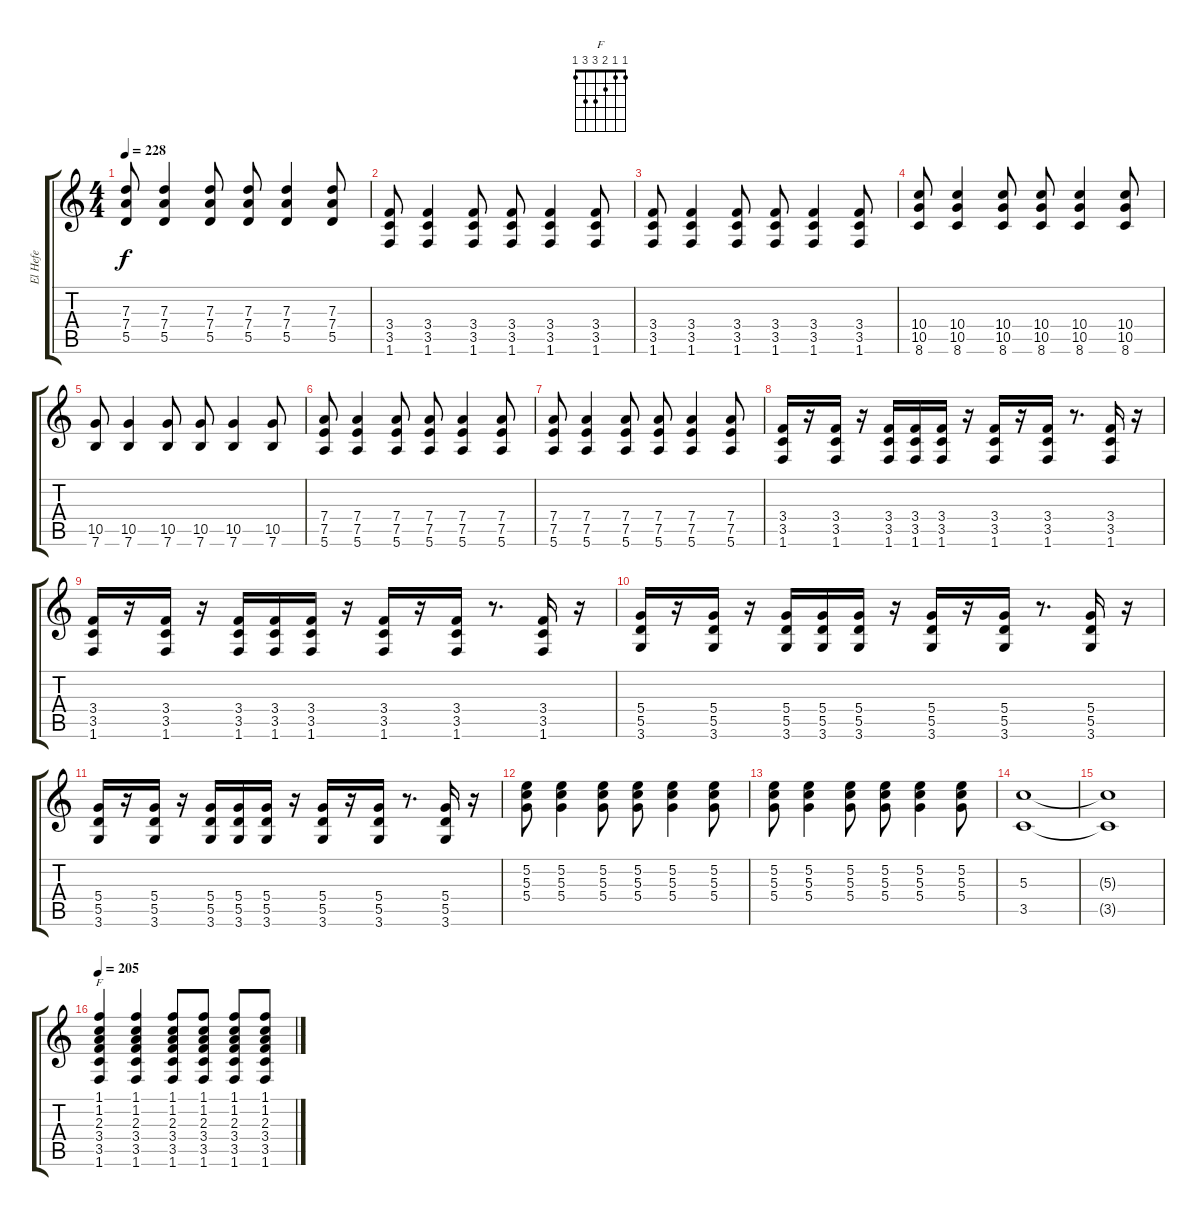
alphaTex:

\track ("El Hefe" "El Hefe") {instrument overdrivenguitar}
\staff {score tabs}
\tuning (E4 B3 G3 D3 A2 E2) {hide}
\chord ("F" 1 1 2 3 3 1)
\ts (4 4)
\tempo 228
\clef g2
\ks c
(7.3 7.4 5.5).8{dy f} (7.3 7.4 5.5).4 (7.3 7.4 5.5).8 (7.3 7.4 5.5).8 (7.3 7.4 5.5).4 (7.3 7.4 5.5).8 |
(3.4 3.5 1.6).8 (3.4 3.5 1.6).4 (3.4 3.5 1.6).8 (3.4 3.5 1.6).8 (3.4 3.5 1.6).4 (3.4 3.5 1.6).8 |
(3.4 3.5 1.6).8 (3.4 3.5 1.6).4 (3.4 3.5 1.6).8 (3.4 3.5 1.6).8 (3.4 3.5 1.6).4 (3.4 3.5 1.6).8 |
(10.4 10.5 8.6).8 (10.4 10.5 8.6).4 (10.4 10.5 8.6).8 (10.4 10.5 8.6).8 (10.4 10.5 8.6).4 (10.4 10.5 8.6).8 |
(10.5 7.6).8 (10.5 7.6).4 (10.5 7.6).8 (10.5 7.6).8 (10.5 7.6).4 (10.5 7.6).8 |
(7.4 7.5 5.6).8 (7.4 7.5 5.6).4 (7.4 7.5 5.6).8 (7.4 7.5 5.6).8 (7.4 7.5 5.6).4 (7.4 7.5 5.6).8 |
(7.4 7.5 5.6).8 (7.4 7.5 5.6).4 (7.4 7.5 5.6).8 (7.4 7.5 5.6).8 (7.4 7.5 5.6).4 (7.4 7.5 5.6).8 |
(3.4 3.5 1.6).16 r.16 (3.4 3.5 1.6).16 r.16 (3.4 3.5 1.6).16 (3.4 3.5 1.6).16 (3.4 3.5 1.6).16 r.16 (3.4 3.5 1.6).16 r.16 (3.4 3.5 1.6).16 r.8{d} (3.4 3.5 1.6).16 r.16 |
(3.4 3.5 1.6).16 r.16 (3.4 3.5 1.6).16 r.16 (3.4 3.5 1.6).16 (3.4 3.5 1.6).16 (3.4 3.5 1.6).16 r.16 (3.4 3.5 1.6).16 r.16 (3.4 3.5 1.6).16 r.8{d} (3.4 3.5 1.6).16 r.16 |
(5.4 5.5 3.6).16 r.16 (5.4 5.5 3.6).16 r.16 (5.4 5.5 3.6).16 (5.4 5.5 3.6).16 (5.4 5.5 3.6).16 r.16 (5.4 5.5 3.6).16 r.16 (5.4 5.5 3.6).16 r.8{d} (5.4 5.5 3.6).16 r.16 |
(5.4 5.5 3.6).16 r.16 (5.4 5.5 3.6).16 r.16 (5.4 5.5 3.6).16 (5.4 5.5 3.6).16 (5.4 5.5 3.6).16 r.16 (5.4 5.5 3.6).16 r.16 (5.4 5.5 3.6).16 r.8{d} (5.4 5.5 3.6).16 r.16 |
(5.2 5.3 5.4).8 (5.2 5.3 5.4).4 (5.2 5.3 5.4).8 (5.2 5.3 5.4).8 (5.2 5.3 5.4).4 (5.2 5.3 5.4).8 |
(5.2 5.3 5.4).8 (5.2 5.3 5.4).4 (5.2 5.3 5.4).8 (5.2 5.3 5.4).8 (5.2 5.3 5.4).4 (5.2 5.3 5.4).8 |
(5.3 3.5).1 |
(5.3{t} 3.5{t}).1 |
\tempo 205
(1.1 1.2 2.3 3.4 3.5 1.6).4{ch "F" instrument electricguitarclean} (1.1 1.2 2.3 3.4 3.5 1.6).4 (1.1 1.2 2.3 3.4 3.5 1.6).8 (1.1 1.2 2.3 3.4 3.5 1.6).8 (1.1 1.2 2.3 3.4 3.5 1.6).8 (1.1 1.2 2.3 3.4 3.5 1.6).8
